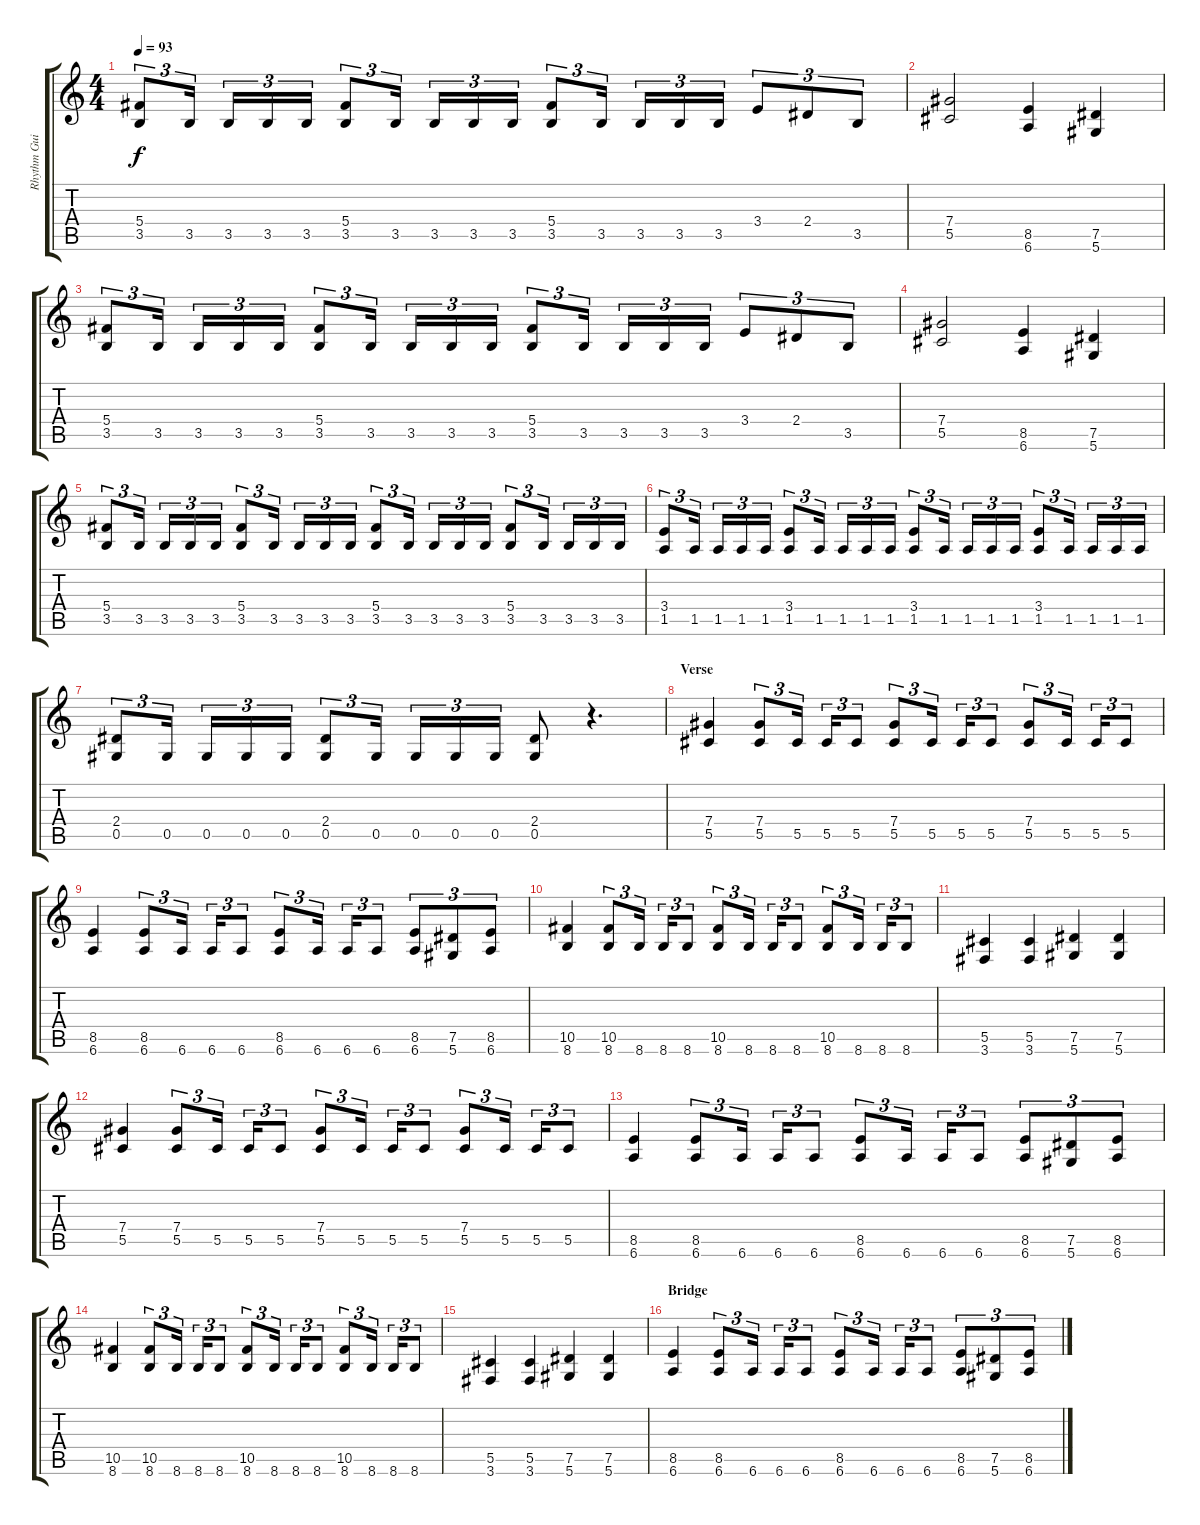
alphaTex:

\track ("Rhythm Guitar" "Rhythm Gui") {instrument distortionguitar}
\staff {score tabs}
\tuning (Eb4 Bb3 Gb3 Db3 Ab2 Eb2) {hide}
\ts (4 4)
\tempo 93
\clef g2
\ks c
(5.4 3.5).8{tu (3 2) dy f} 3.5.16{tu (3 2)} 3.5.16{tu (3 2)} 3.5.16{tu (3 2)} 3.5.16{tu (3 2)} (5.4 3.5).8{tu (3 2)} 3.5.16{tu (3 2)} 3.5.16{tu (3 2)} 3.5.16{tu (3 2)} 3.5.16{tu (3 2)} (5.4 3.5).8{tu (3 2)} 3.5.16{tu (3 2)} 3.5.16{tu (3 2)} 3.5.16{tu (3 2)} 3.5.16{tu (3 2)} 3.4.8{tu (3 2)} 2.4.8{tu (3 2)} 3.5.8{tu (3 2)} |
(7.4 5.5).2 (8.5 6.6).4 (7.5 5.6).4 |
(5.4 3.5).8{tu (3 2)} 3.5.16{tu (3 2)} 3.5.16{tu (3 2)} 3.5.16{tu (3 2)} 3.5.16{tu (3 2)} (5.4 3.5).8{tu (3 2)} 3.5.16{tu (3 2)} 3.5.16{tu (3 2)} 3.5.16{tu (3 2)} 3.5.16{tu (3 2)} (5.4 3.5).8{tu (3 2)} 3.5.16{tu (3 2)} 3.5.16{tu (3 2)} 3.5.16{tu (3 2)} 3.5.16{tu (3 2)} 3.4.8{tu (3 2)} 2.4.8{tu (3 2)} 3.5.8{tu (3 2)} |
(7.4 5.5).2 (8.5 6.6).4 (7.5 5.6).4 |
(5.4 3.5).8{tu (3 2)} 3.5.16{tu (3 2)} 3.5.16{tu (3 2)} 3.5.16{tu (3 2)} 3.5.16{tu (3 2)} (5.4 3.5).8{tu (3 2)} 3.5.16{tu (3 2)} 3.5.16{tu (3 2)} 3.5.16{tu (3 2)} 3.5.16{tu (3 2)} (5.4 3.5).8{tu (3 2)} 3.5.16{tu (3 2)} 3.5.16{tu (3 2)} 3.5.16{tu (3 2)} 3.5.16{tu (3 2)} (5.4 3.5).8{tu (3 2)} 3.5.16{tu (3 2)} 3.5.16{tu (3 2)} 3.5.16{tu (3 2)} 3.5.16{tu (3 2)} |
(3.4 1.5).8{tu (3 2)} 1.5.16{tu (3 2)} 1.5.16{tu (3 2)} 1.5.16{tu (3 2)} 1.5.16{tu (3 2)} (3.4 1.5).8{tu (3 2)} 1.5.16{tu (3 2)} 1.5.16{tu (3 2)} 1.5.16{tu (3 2)} 1.5.16{tu (3 2)} (3.4 1.5).8{tu (3 2)} 1.5.16{tu (3 2)} 1.5.16{tu (3 2)} 1.5.16{tu (3 2)} 1.5.16{tu (3 2)} (3.4 1.5).8{tu (3 2)} 1.5.16{tu (3 2)} 1.5.16{tu (3 2)} 1.5.16{tu (3 2)} 1.5.16{tu (3 2)} |
(2.4 0.5).8{tu (3 2)} 0.5.16{tu (3 2)} 0.5.16{tu (3 2)} 0.5.16{tu (3 2)} 0.5.16{tu (3 2)} (2.4 0.5).8{tu (3 2)} 0.5.16{tu (3 2)} 0.5.16{tu (3 2)} 0.5.16{tu (3 2)} 0.5.16{tu (3 2)} (2.4 0.5).8 r.4{d} |
\section ("" "Verse")
(7.4 5.5).4 (7.4 5.5).8{tu (3 2)} 5.5.16{tu (3 2)} 5.5.16{tu (3 2)} 5.5.8{tu (3 2)} (7.4 5.5).8{tu (3 2)} 5.5.16{tu (3 2)} 5.5.16{tu (3 2)} 5.5.8{tu (3 2)} (7.4 5.5).8{tu (3 2)} 5.5.16{tu (3 2)} 5.5.16{tu (3 2)} 5.5.8{tu (3 2)} |
(8.5 6.6).4 (8.5 6.6).8{tu (3 2)} 6.6.16{tu (3 2)} 6.6.16{tu (3 2)} 6.6.8{tu (3 2)} (8.5 6.6).8{tu (3 2)} 6.6.16{tu (3 2)} 6.6.16{tu (3 2)} 6.6.8{tu (3 2)} (8.5 6.6).8{tu (3 2)} (7.5 5.6).8{tu (3 2)} (8.5 6.6).8{tu (3 2)} |
(10.5 8.6).4 (10.5 8.6).8{tu (3 2)} 8.6.16{tu (3 2)} 8.6.16{tu (3 2)} 8.6.8{tu (3 2)} (10.5 8.6).8{tu (3 2)} 8.6.16{tu (3 2)} 8.6.16{tu (3 2)} 8.6.8{tu (3 2)} (10.5 8.6).8{tu (3 2)} 8.6.16{tu (3 2)} 8.6.16{tu (3 2)} 8.6.8{tu (3 2)} |
(5.5 3.6).4 (5.5 3.6).4 (7.5 5.6).4 (7.5 5.6).4 |
(7.4 5.5).4 (7.4 5.5).8{tu (3 2)} 5.5.16{tu (3 2)} 5.5.16{tu (3 2)} 5.5.8{tu (3 2)} (7.4 5.5).8{tu (3 2)} 5.5.16{tu (3 2)} 5.5.16{tu (3 2)} 5.5.8{tu (3 2)} (7.4 5.5).8{tu (3 2)} 5.5.16{tu (3 2)} 5.5.16{tu (3 2)} 5.5.8{tu (3 2)} |
(8.5 6.6).4 (8.5 6.6).8{tu (3 2)} 6.6.16{tu (3 2)} 6.6.16{tu (3 2)} 6.6.8{tu (3 2)} (8.5 6.6).8{tu (3 2)} 6.6.16{tu (3 2)} 6.6.16{tu (3 2)} 6.6.8{tu (3 2)} (8.5 6.6).8{tu (3 2)} (7.5 5.6).8{tu (3 2)} (8.5 6.6).8{tu (3 2)} |
(10.5 8.6).4 (10.5 8.6).8{tu (3 2)} 8.6.16{tu (3 2)} 8.6.16{tu (3 2)} 8.6.8{tu (3 2)} (10.5 8.6).8{tu (3 2)} 8.6.16{tu (3 2)} 8.6.16{tu (3 2)} 8.6.8{tu (3 2)} (10.5 8.6).8{tu (3 2)} 8.6.16{tu (3 2)} 8.6.16{tu (3 2)} 8.6.8{tu (3 2)} |
(5.5 3.6).4 (5.5 3.6).4 (7.5 5.6).4 (7.5 5.6).4 |
\section ("" "Bridge")
(8.5 6.6).4 (8.5 6.6).8{tu (3 2)} 6.6.16{tu (3 2)} 6.6.16{tu (3 2)} 6.6.8{tu (3 2)} (8.5 6.6).8{tu (3 2)} 6.6.16{tu (3 2)} 6.6.16{tu (3 2)} 6.6.8{tu (3 2)} (8.5 6.6).8{tu (3 2)} (7.5 5.6).8{tu (3 2)} (8.5 6.6).8{tu (3 2)}
